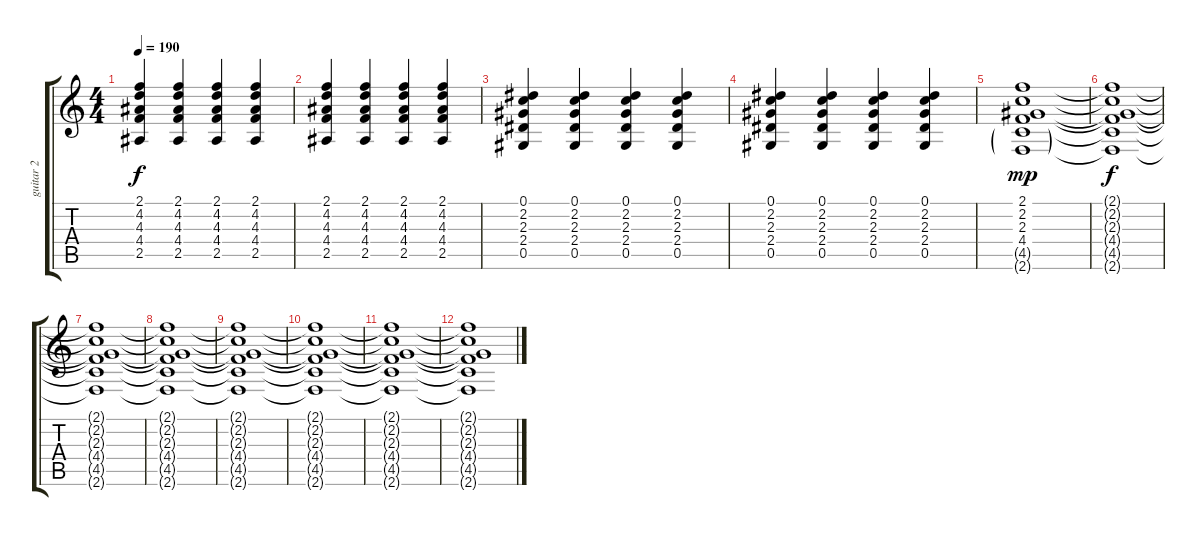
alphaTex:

\track ("guitar 2" "guitar 2") {instrument distortionguitar}
\staff {score tabs}
\tuning (Eb4 Bb3 Gb3 Db3 Ab2 Eb2) {hide}
\ts (4 4)
\tempo 190
\clef g2
\ks c
(2.1 4.2 4.3 4.4 2.5).4{dy f} (2.1 4.2 4.3 4.4 2.5).4 (2.1 4.2 4.3 4.4 2.5).4 (2.1 4.2 4.3 4.4 2.5).4 |
(2.1 4.2 4.3 4.4 2.5).4 (2.1 4.2 4.3 4.4 2.5).4 (2.1 4.2 4.3 4.4 2.5).4 (2.1 4.2 4.3 4.4 2.5).4 |
(0.1 2.2 2.3 2.4 0.5).4 (0.1 2.2 2.3 2.4 0.5).4 (0.1 2.2 2.3 2.4 0.5).4 (0.1 2.2 2.3 2.4 0.5).4 |
(0.1 2.2 2.3 2.4 0.5).4 (0.1 2.2 2.3 2.4 0.5).4 (0.1 2.2 2.3 2.4 0.5).4 (0.1 2.2 2.3 2.4 0.5).4 |
(2.1 2.2 2.3 4.4 4.5{g} 2.6{g}).1{dy mp volume 4} |
(2.1{t} 2.2{t} 2.3{t} 4.4{t} 4.5{t} 2.6{t}).1{dy f} |
(2.1{t} 2.2{t} 2.3{t} 4.4{t} 4.5{t} 2.6{t}).1 |
(2.1{t} 2.2{t} 2.3{t} 4.4{t} 4.5{t} 2.6{t}).1 |
(2.1{t} 2.2{t} 2.3{t} 4.4{t} 4.5{t} 2.6{t}).1 |
(2.1{t} 2.2{t} 2.3{t} 4.4{t} 4.5{t} 2.6{t}).1{volume 0} |
(2.1{t} 2.2{t} 2.3{t} 4.4{t} 4.5{t} 2.6{t}).1 |
(2.1{t} 2.2{t} 2.3{t} 4.4{t} 4.5{t} 2.6{t}).1
